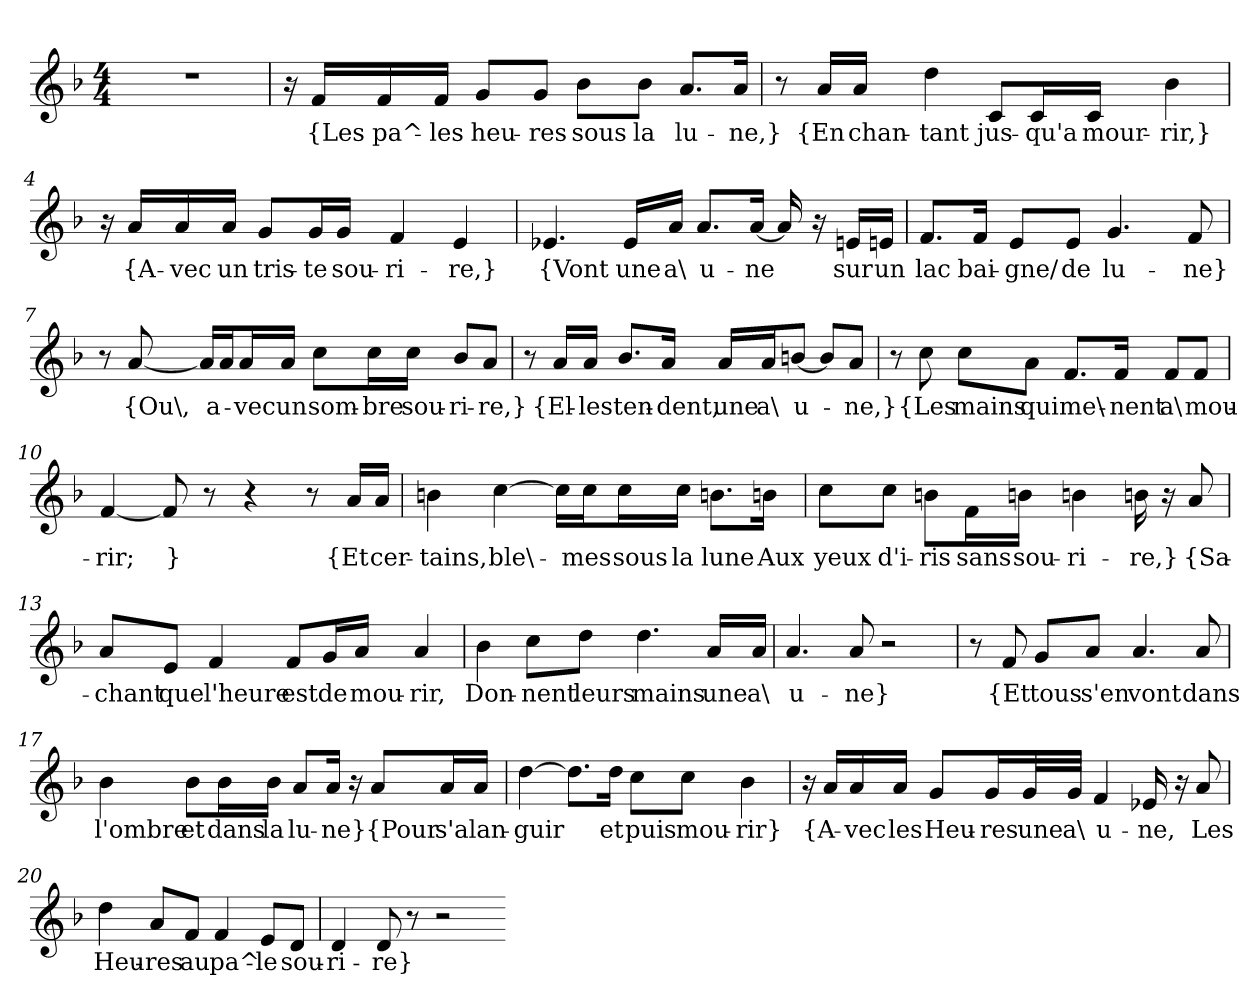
**kern	**text
*part1	*part1
*staff1	*staff1
*clefG2	*
*k[b-]	*
*M4/4	*
=1	=1
1r	.
=2	=2
16r	.
16f/LL	{Les
16f/	pa^-
16f/JJ	-les
8g/L	heu-
8g/J	-res
8b-\L	sous
8b-\J	la
8.a/L	lu-
16a/Jk	-ne,}
=3	=3
8r	.
16a/LL	{En
16a/JJ	chan-
4dd	-tant
8c/L	jus-
16c/L	-qu'a
16c/JJ	mour-
4b-	-rir,}
=4	=4
16r	.
16a/LL	{A-
16a/	-vec
16a/JJ	un
8g/L	tris-
16g/L	-te
16g/JJ	sou-
4f	-ri-
4e	-re,}
=5	=5
4.e-X	{Vont
16e-/LL	une
16a/JJ	a\
8.a/L	u-
[16a/Jk	-ne
16a]	.
16r	.
16en/LL	sur
16en/JJ	un
=6	=6
8.f/L	lac
16f/Jk	bai-
8e/L	-gne/
8e/J	de
4.g	lu-
8f	-ne}
=7	=7
8r	.
[8a	{Ou\,
16a/LL]	.
16a/J	a-
16a/L	-vec
16a/JJ	un
8cc\L	som-
16cc\L	-bre
16cc\JJ	sou-
8b-/L	-ri-
8a/J	-re,}
=8	=8
8r	.
16a/LL	{El-
16a/JJ	-les
8.b-/L	ten-
16a/Jk	-dent,
16a/LL	une
16a/J	a\
[8bn/J	u-
8bn/L]	.
8a/J	-ne,}
=9	=9
8r	.
8cc	{Les
8cc\L	mains
8a\J	qui
8.f/L	me\-
16f/Jk	-nent
8f/L	a\
8f/J	mou-
=10	=10
[4f	-rir;
8f]	}
8r	.
4r	.
8r	.
16a/LL	{Et
16a/JJ	cer-
=11	=11
4bn	-tains,
[4cc	ble\-
16cc\LL]	.
16cc\J	-mes
16cc\L	sous
16cc\JJ	la
8.bn\L	lune
16bn\Jk	Aux
=12	=12
8cc\L	yeux
8cc\J	d'i-
8bn\L	-ris
16f\L	sans
16bn\JJ	sou-
4bn	-ri-
16bn	-re,}
16r	.
8a	{Sa-
=13	=13
8a/L	-chant
8e/J	que
4f	l'heure
8f/L	est
16g/L	de
16a/JJ	mou-
4a	-rir,
=14	=14
4b-	Don-
8cc\L	-nent
8dd\J	leurs
4.dd	mains
16a/LL	une
16a/JJ	a\
=15	=15
4.a	u-
8a	-ne}
2r	.
=16	=16
8r	.
8f	{Et
8g/L	tous
8a/J	s'en
4.a	vont
8a	dans
=17	=17
4b-	l'ombre
8b-\L	et
16b-\L	dans
16b-\JJ	la
8a/L	lu-
16a/Jk	-ne}
16r	.
8a/L	{Pour
16a/L	s'a
16a/JJ	lan-
=18	=18
[4dd	-guir
8.dd\L]	.
16dd\Jk	et
8cc\L	puis
8cc\J	mou-
4b-	-rir}
=19	=19
16r	.
16a/LL	{A-
16a/	-vec
16a/JJ	les
8g/L	Heu-
16g/L	-res
32g/L	une
32g/JJJ	a\
4f	u-
16e-X	-ne,
16r	.
8a	Les
=20	=20
4dd	Heu-
8a/L	-res
8f/J	au
4f	pa^-
8e/L	-le
8d/J	sou-
=21	=21
4d	-ri-
8d	-re}
8r	.
2r	.
=-	=-
*-	*-
